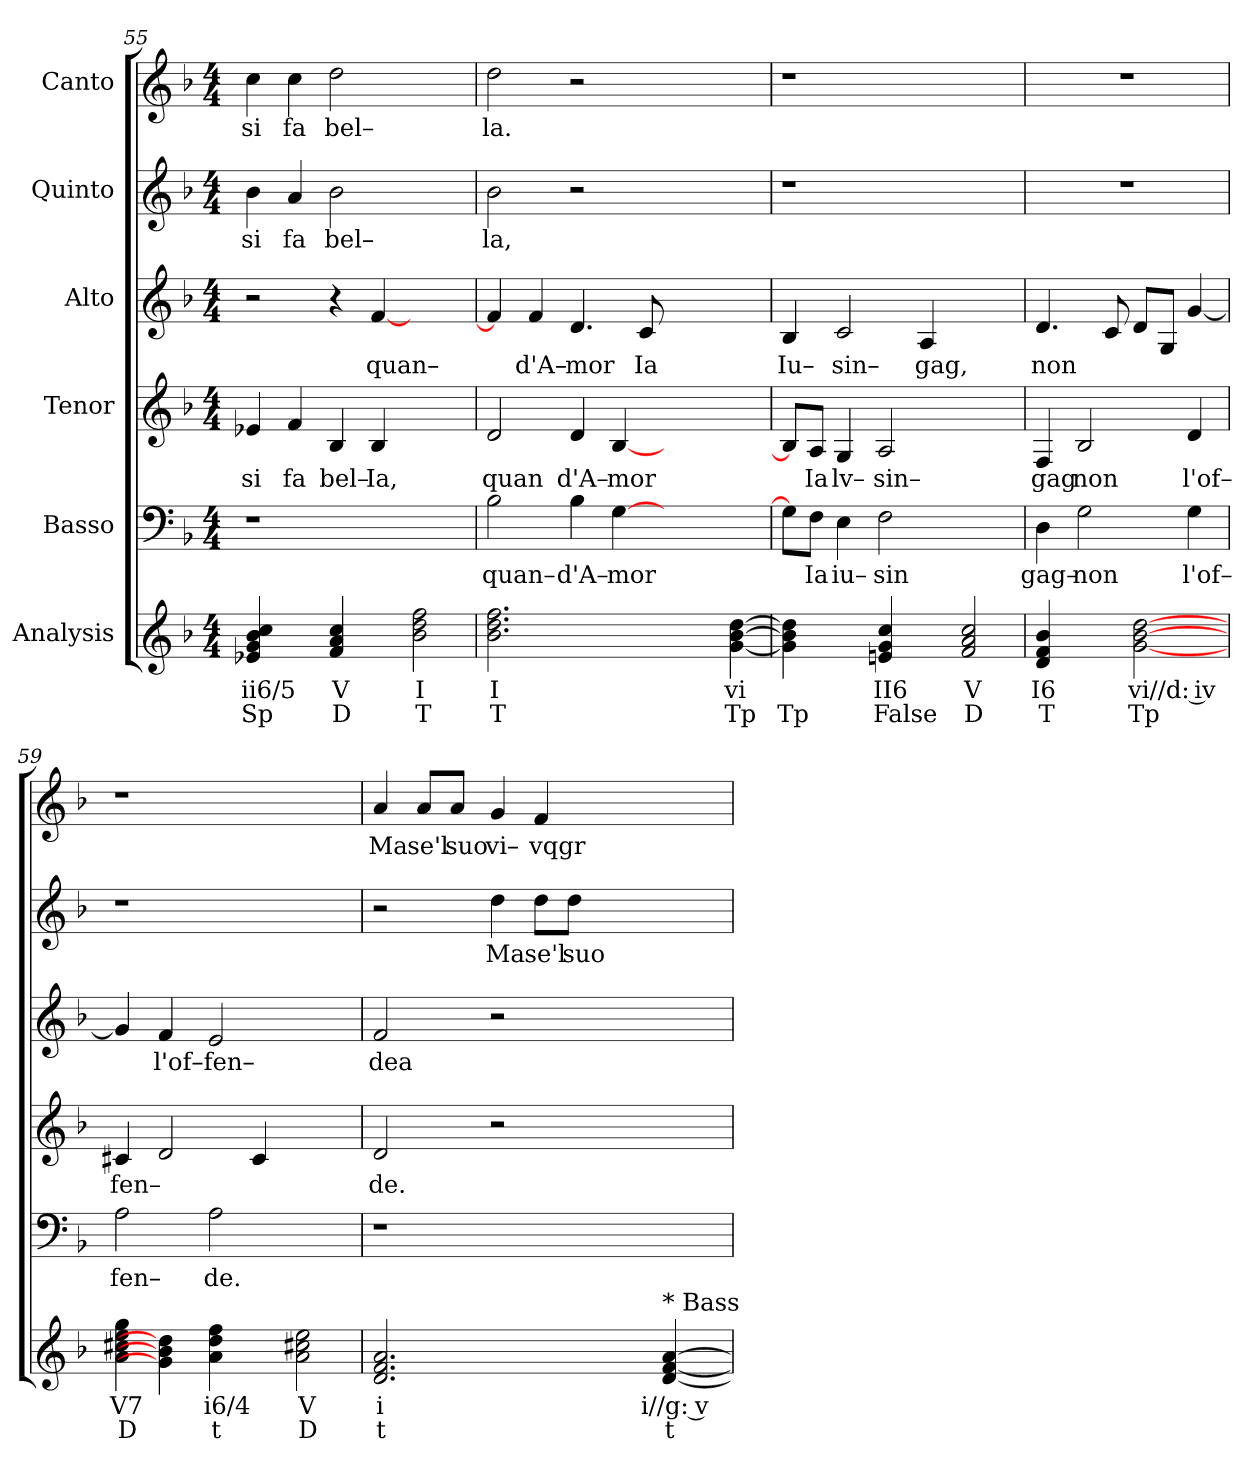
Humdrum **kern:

**kern	**text	**text	**kern	**text	**kern	**text	**kern	**text	**kern	**text	**kern	**text
*part6	*part6	*part6	*part5	*part5	*part4	*part4	*part3	*part3	*part2	*part2	*part1	*part1
*staff6	*staff6	*staff6	*staff5	*staff5	*staff4	*staff4	*staff3	*staff3	*staff2	*staff2	*staff1	*staff1
*I"Analysis	*	*	*I"Basso	*	*I"Tenor	*	*I"Alto	*	*I"Quinto	*	*I"Canto	*
*	*	*	*clefF4	*	*clefG2	*	*clefG2	*	*clefG2	*	*clefG2	*
*k[b-]	*	*	*k[b-]	*	*k[b-]	*	*k[b-]	*	*k[b-]	*	*k[b-]	*
*	*	*	*F:	*	*F:	*	*F:	*	*F:	*	*F:	*
*M4/4	*	*	*M4/4	*	*M4/4	*	*M4/4	*	*M4/4	*	*M4/4	*
=55	=55	=55	=55	=55	=55	=55	=55	=55	=55	=55	=55	=55
!	!	!	!	!	!	!LO:LY:b	!	!	!	!	!	!
!	!	!	!	!	!	!	!	!	!	!LO:LY:b	!	!
!	!	!	!	!	!	!	!	!	!	!	!	!LO:LY:b
4e-X 4g 4b- 4cc	ii6/5	Sp	1r	.	4e-X/	si	2r	.	4b-\	si	4cc\	si
!	!	!	!	!	!	!LO:LY:b	!	!	!	!	!	!
!	!	!	!	!	!	!	!	!	!	!LO:LY:b	!	!
!	!	!	!	!	!	!	!	!	!	!	!	!LO:LY:b
4ryy	.	.	.	.	4f/	fa	.	.	4a/	fa	4cc\	fa
!	!	!	!	!	!	!LO:LY:b	!	!	!	!	!	!
!	!	!	!	!	!	!	!	!	!	!LO:LY:b	!	!
!	!	!	!	!	!	!	!	!	!	!	!	!LO:LY:b
4f 4a 4cc	V	D	.	.	4B-/	bel–	4r	.	2b-\	bel–	2dd\	bel–
!	!	!	!	!	!	!LO:LY:b	!	!	!	!	!	!
!	!	!	!	!	!	!	!	!LO:LY:b	!	!	!	!
4ryy	.	.	.	.	4B-/	Ia,	[4f/	quan–	.	.	.	.
2b- 2dd 2ff	I	T	2ryy	.	2ryy	.	2ryy	.	2ryy	.	2ryy	.
=56	=56	=56	=56	=56	=56	=56	=56	=56	=56	=56	=56	=56
!	!	!	!	!LO:LY:b	!	!	!	!	!	!	!	!
!	!	!	!	!	!	!LO:LY:b	!	!	!	!	!	!
!	!	!	!	!	!	!	!	!	!	!LO:LY:b	!	!
!	!	!	!	!	!	!	!	!	!	!	!	!LO:LY:b
2.b- 2.dd 2.ff	I	T	2B-\	quan–	2d/	quan	4f/]	.	2b-\	la,	2dd\	la.
!	!	!	!	!	!	!	!	!LO:LY:b	!	!	!	!
.	.	.	.	.	.	.	4f/	d'A–	.	.	.	.
!	!	!	!	!LO:LY:b	!	!	!	!	!	!	!	!
!	!	!	!	!	!	!LO:LY:b	!	!	!	!	!	!
!	!	!	!	!	!	!	!	!LO:LY:b	!	!	!	!
.	.	.	4B-\	d'A–	4d/	d'A–	4.d/	mor	2r	.	2r	.
!	!	!	!	!LO:LY:b	!	!	!	!	!	!	!	!
!	!	!	!	!	!	!LO:LY:b	!	!	!	!	!	!
2.ryy	.	.	[4G\	mor	[4B-/	mor	.	.	.	.	.	.
!	!	!	!	!	!	!	!	!LO:LY:b	!	!	!	!
.	.	.	.	.	.	.	8c/	Ia	.	.	.	.
.	.	.	2.ryy	.	2.ryy	.	2.ryy	.	2.ryy	.	2.ryy	.
[4g [4b- [4dd	vi	Tp	.	.	.	.	.	.	.	.	.	.
=57	=57	=57	=57	=57	=57	=57	=57	=57	=57	=57	=57	=57
!	!	!	!	!	!	!	!	!LO:LY:b	!	!	!	!
4g] 4b-] 4dd]	.	Tp	8G\L]	.	8B-/L]	.	4B-/	Iu–	1r	.	1r	.
!	!	!	!	!LO:LY:b	!	!	!	!	!	!	!	!
!	!	!	!	!	!	!LO:LY:b	!	!	!	!	!	!
.	.	.	8F\J	Ia	8A/J	Ia	.	.	.	.	.	.
!	!	!	!	!LO:LY:b	!	!	!	!	!	!	!	!
!	!	!	!	!	!	!LO:LY:b	!	!	!	!	!	!
!	!	!	!	!	!	!	!	!LO:LY:b	!	!	!	!
4ryy	.	.	4E\	iu–	4G/	lv–	2c/	sin–	.	.	.	.
!	!	!	!	!LO:LY:b	!	!	!	!	!	!	!	!
!	!	!	!	!	!	!LO:LY:b	!	!	!	!	!	!
4en 4g 4cc	II6	False	2F\	sin	2A/	sin–	.	.	.	.	.	.
!	!	!	!	!	!	!	!	!LO:LY:b	!	!	!	!
4ryy	.	.	.	.	.	.	4A/	gag,	.	.	.	.
2f 2a 2cc	V	D	2ryy	.	2ryy	.	2ryy	.	2ryy	.	2ryy	.
=58	=58	=58	=58	=58	=58	=58	=58	=58	=58	=58	=58	=58
!	!	!	!	!LO:LY:b	!	!	!	!	!	!	!	!
!	!	!	!	!	!	!LO:LY:b	!	!	!	!	!	!
!	!	!	!	!	!	!	!	!LO:LY:b	!	!	!	!
4d 4f 4b-	I6	T	4D\	gag–	4F/	gag	4.d/	non	1r	.	1r	.
!	!	!	!	!LO:LY:b	!	!	!	!	!	!	!	!
!	!	!	!	!	!	!LO:LY:b	!	!	!	!	!	!
4ryy	.	.	2G\	non	2B-/	non	.	.	.	.	.	.
.	.	.	.	.	.	.	8c/	.	.	.	.	.
[2g [2b- [2dd	vi//d: iv	Tp	.	.	.	.	8d/L	.	.	.	.	.
.	.	.	.	.	.	.	8G/J	.	.	.	.	.
!	!	!	!	!LO:LY:b	!	!	!	!	!	!	!	!
!	!	!	!	!	!	!LO:LY:b	!	!	!	!	!	!
.	.	.	4G\	l'of–	4d/	l'of–	[4g/	.	.	.	.	.
=59	=59	=59	=59	=59	=59	=59	=59	=59	=59	=59	=59	=59
!	!	!	!	!LO:LY:b	!	!	!	!	!	!	!	!
!	!	!	!	!	!	!LO:LY:b	!	!	!	!	!	!
4a 4cc#X 4ee 4gg	V7	D	2A\	fen–	4c#X/	fen–	4g/]	.	1r	.	1r	.
!	!	!	!	!	!	!	!	!LO:LY:b	!	!	!	!
4g] 4b-] 4dd]	.	.	.	.	2d/	.	4f/	l'of–	.	.	.	.
!	!	!	!	!LO:LY:b	!	!	!	!	!	!	!	!
!	!	!	!	!	!	!	!	!LO:LY:b	!	!	!	!
4a 4dd 4ff	i6/4	t	2A\	de.	.	.	2e/	fen–	.	.	.	.
4ryy	.	.	.	.	4c#/	.	.	.	.	.	.	.
2a 2cc#X 2ee	V	D	2ryy	.	2ryy	.	2ryy	.	2ryy	.	2ryy	.
=60	=60	=60	=60	=60	=60	=60	=60	=60	=60	=60	=60	=60
!	!	!	!	!	!	!LO:LY:b	!	!	!	!	!	!
!	!	!	!	!	!	!	!	!LO:LY:b	!	!	!	!
!	!	!	!	!	!	!	!	!	!	!	!	!LO:LY:b
2.d 2.f 2.a	i	t	1r	.	2d/	de.	2f/	dea	2r	.	4a/	Ma
!	!	!	!	!	!	!	!	!	!	!	!	!LO:LY:b
.	.	.	.	.	.	.	.	.	.	.	8a/L	se'l
!	!	!	!	!	!	!	!	!	!	!	!	!LO:LY:b
.	.	.	.	.	.	.	.	.	.	.	8a/J	suo
!	!	!	!	!	!	!	!	!	!	!LO:LY:b	!	!
!	!	!	!	!	!	!	!	!	!	!	!	!LO:LY:b
.	.	.	.	.	2r	.	2r	.	4dd\	Ma	4g/	vi–
!	!	!	!	!	!	!	!	!	!	!LO:LY:b	!	!
!	!	!	!	!	!	!	!	!	!	!	!	!LO:LY:b
2.ryy	.	.	.	.	.	.	.	.	8dd\L	se'l	4f/	vqgr
!	!	!	!	!	!	!	!	!	!	!LO:LY:b	!	!
.	.	.	.	.	.	.	.	.	8dd\J	suo	.	.
.	.	.	2.ryy	.	2.ryy	.	2.ryy	.	2.ryy	.	2.ryy	.
!LO:TX:a:t=* Bass	!	!	!	!	!	!	!	!	!	!	!	!
[4d [4f [4a	i//g: v	t	.	.	.	.	.	.	.	.	.	.
=	=	=	=	=	=	=	=	=	=	=	=	=
*-	*-	*-	*-	*-	*-	*-	*-	*-	*-	*-	*-	*-
